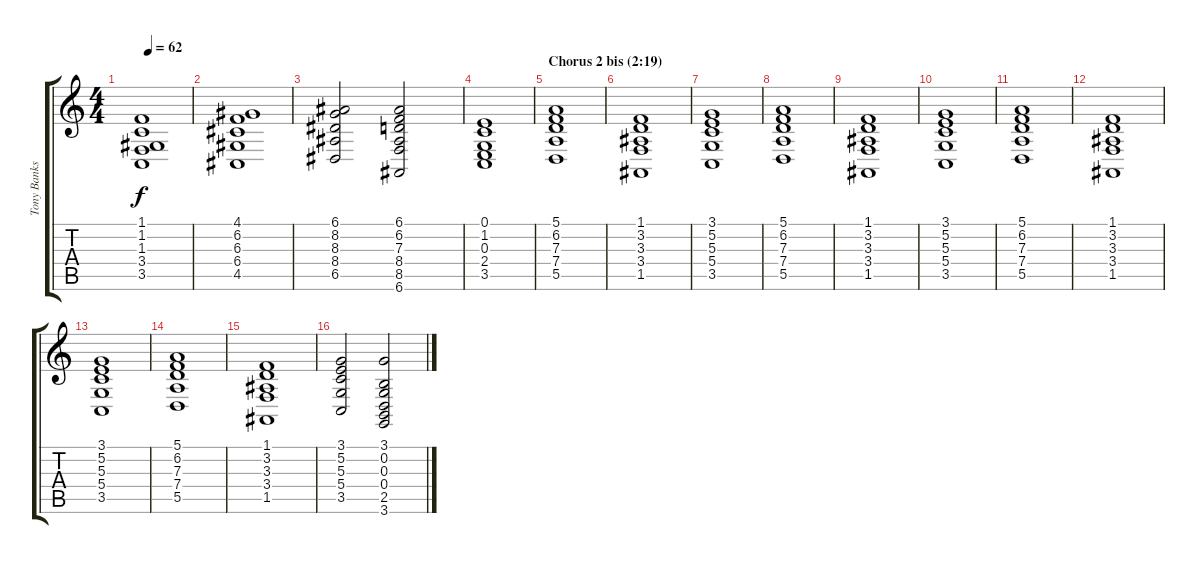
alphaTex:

\track ("Tony Banks (organ)" "Tony Banks") {instrument drawbarorgan}
\staff {score tabs}
\tuning (E4 B3 G3 D3 A2 E2) {hide}
\ts (4 4)
\tempo 62
\clef g2
\ks c
(1.1 1.2 1.3 3.4 3.5).1{dy f} |
(4.1 6.2 6.3 6.4 4.5).1 |
(6.1 8.2 8.3 8.4 6.5).2 (6.1 6.2 7.3 8.4 8.5 6.6).2 |
(0.1 1.2 0.3 2.4 3.5).1 |
\section ("" "Chorus 2 bis (2:19)")
(5.1 6.2 7.3 7.4 5.5).1 |
(1.1 3.2 3.3 3.4 1.5).1 |
(3.1 5.2 5.3 5.4 3.5).1 |
(5.1 6.2 7.3 7.4 5.5).1 |
(1.1 3.2 3.3 3.4 1.5).1 |
(3.1 5.2 5.3 5.4 3.5).1 |
(5.1 6.2 7.3 7.4 5.5).1 |
(1.1 3.2 3.3 3.4 1.5).1 |
(3.1 5.2 5.3 5.4 3.5).1 |
(5.1 6.2 7.3 7.4 5.5).1 |
(1.1 3.2 3.3 3.4 1.5).1 |
(3.1 5.2 5.3 5.4 3.5).2 (3.1 0.2 0.3 0.4 2.5 3.6).2
